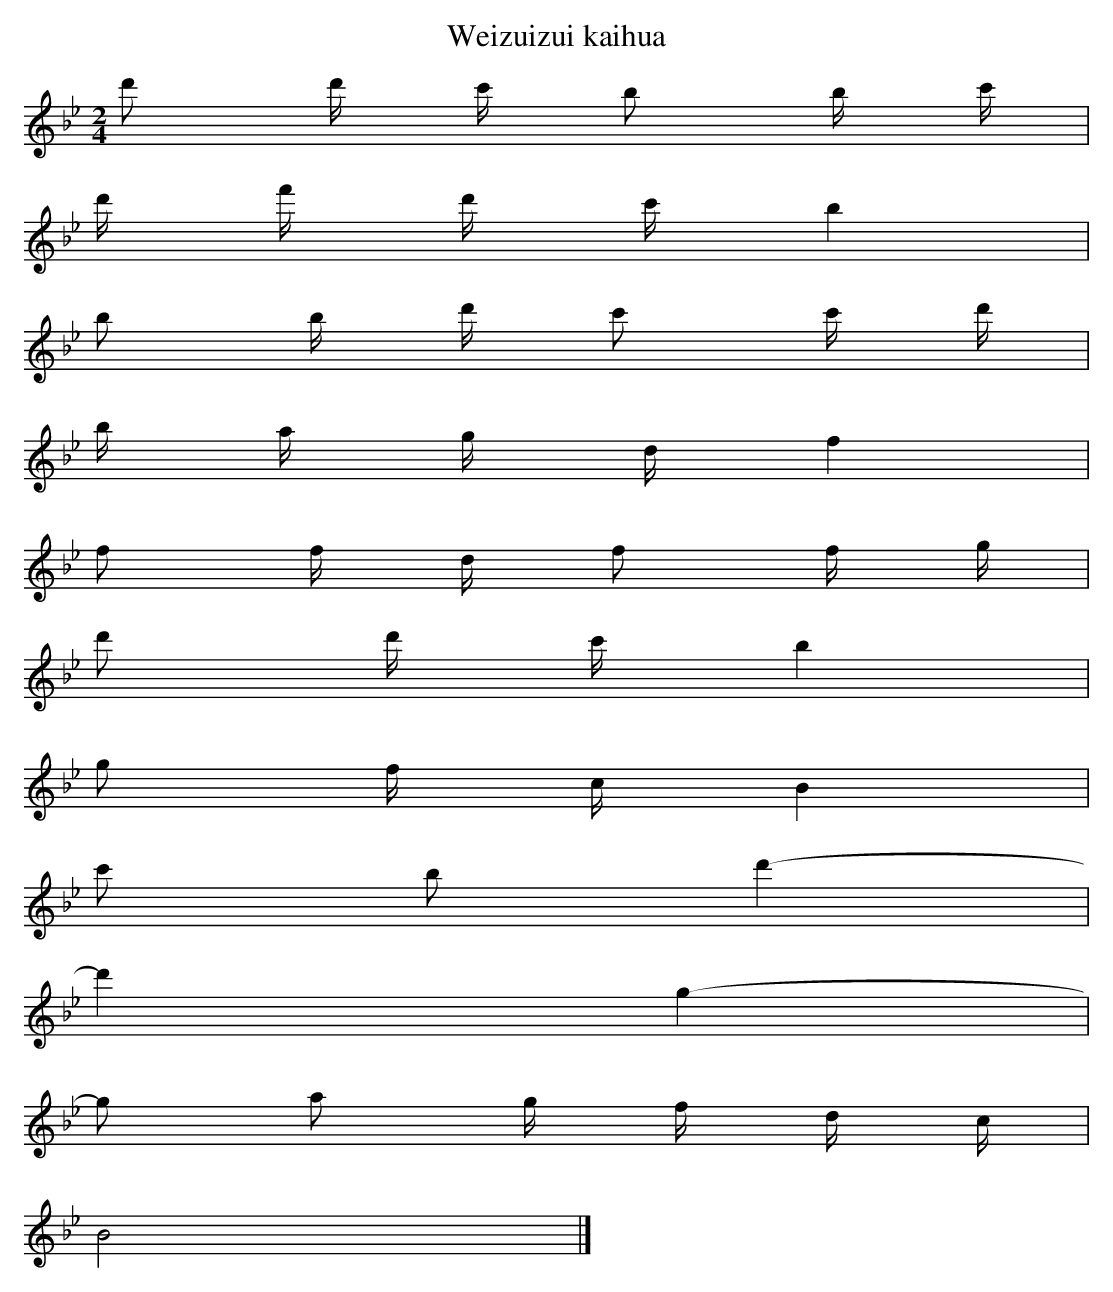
X:1
T: Weizuizui kaihua
L: 1/16
M: 2/4
K: Bb
d'2 d' c' b2 b c' [I:setbarnb 1]|
d' f' d' c'b4 |
b2 b d' c'2 c' d' |
b a g df4 |
f2 f d f2 f g |
d'2 d' c'b4 |
g2 f cB4 |
c'2 b2d'4- |
d'4g4- |
g2 a2 g f d c |
B8 |]
